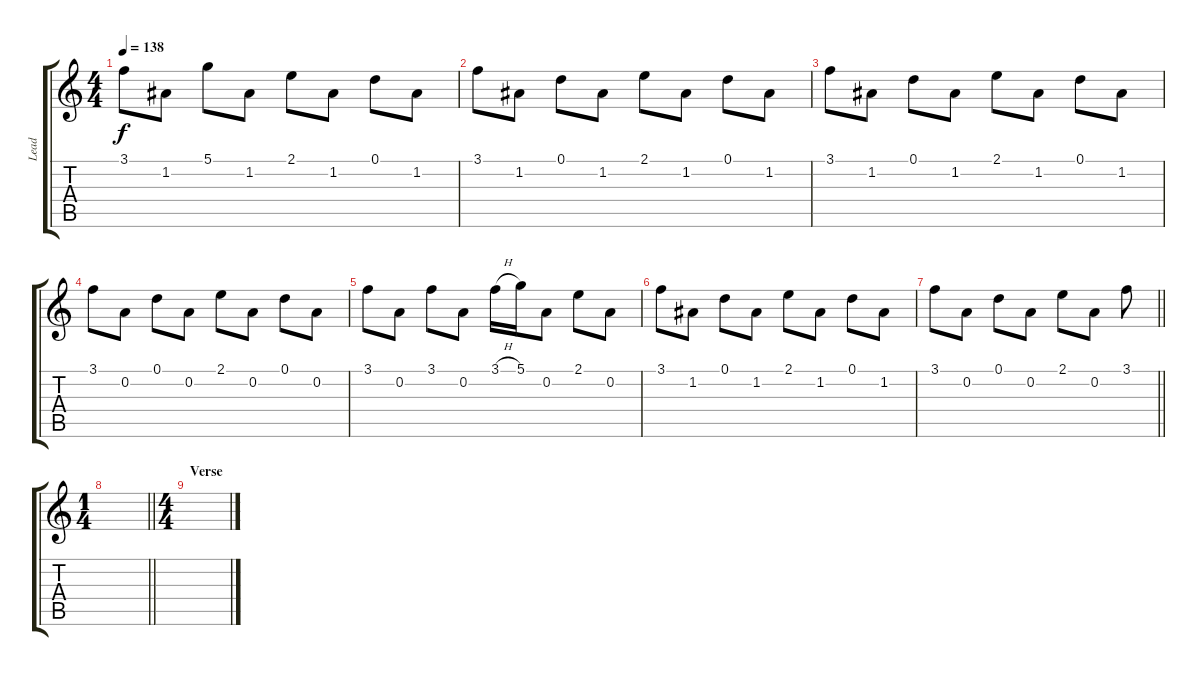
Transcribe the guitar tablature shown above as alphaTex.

\track ("Lead" "Lead") {instrument distortionguitar}
\staff {score tabs}
\tuning (D4 A3 F3 C3 G2 D2) {hide}
\ts (4 4)
\tempo 138
\clef g2
\ks c
3.1.8{dy f} 1.2.8 5.1.8 1.2.8 2.1.8 1.2.8 0.1.8 1.2.8 |
3.1.8 1.2.8 0.1.8 1.2.8 2.1.8 1.2.8 0.1.8 1.2.8 |
3.1.8 1.2.8 0.1.8 1.2.8 2.1.8 1.2.8 0.1.8 1.2.8 |
3.1.8 0.2.8 0.1.8 0.2.8 2.1.8 0.2.8 0.1.8 0.2.8 |
3.1.8 0.2.8 3.1.8 0.2.8 3.1{h}.16 5.1.16 0.2.8 2.1.8 0.2.8 |
3.1.8 1.2.8 0.1.8 1.2.8 2.1.8 1.2.8 0.1.8 1.2.8 |
\barLineRight lightlight
3.1.8 0.2.8 0.1.8 0.2.8 2.1.8 0.2.8 3.1.8 |
\ts (1 4)
\barLineRight lightlight
|
\ts (4 4)
\section ("" "Verse")
